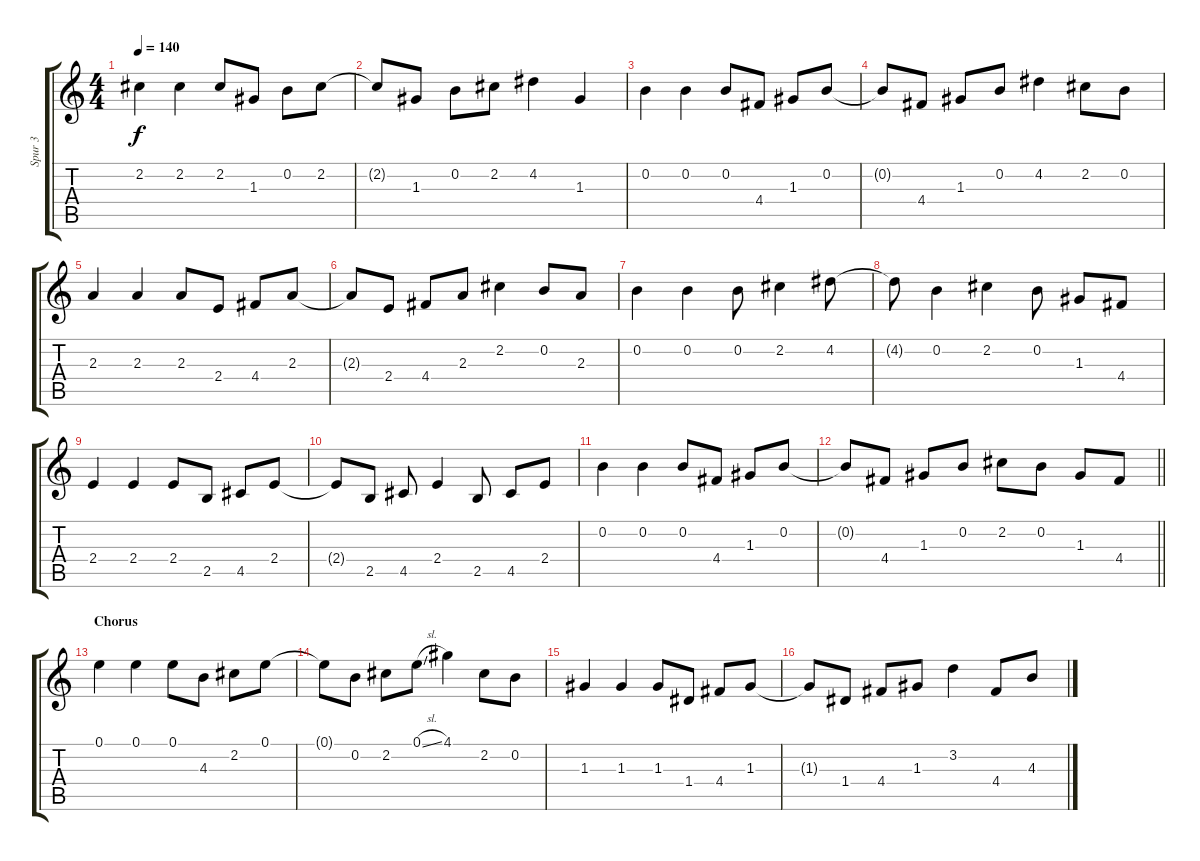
\track ("Spur 3" "Spur 3") {instrument overdrivenguitar}
\staff {score tabs}
\tuning (E4 B3 G3 D3 A2 E2) {hide}
\ts (4 4)
\tempo 140
\clef g2
\ks c
2.2.4{dy f} 2.2.4 2.2.8 1.3.8 0.2.8 2.2.8 |
2.2{t}.8 1.3.8 0.2.8 2.2.8 4.2.4 1.3.4 |
0.2.4 0.2.4 0.2.8 4.4.8 1.3.8 0.2.8 |
0.2{t}.8 4.4.8 1.3.8 0.2.8 4.2.4 2.2.8 0.2.8 |
2.3.4 2.3.4 2.3.8 2.4.8 4.4.8 2.3.8 |
2.3{t}.8 2.4.8 4.4.8 2.3.8 2.2.4 0.2.8 2.3.8 |
0.2.4 0.2.4 0.2.8 2.2.4 4.2.8 |
4.2{t}.8 0.2.4 2.2.4 0.2.8 1.3.8 4.4.8 |
2.4.4 2.4.4 2.4.8 2.5.8 4.5.8 2.4.8 |
2.4{t}.8 2.5.8 4.5.8 2.4.4 2.5.8 4.5.8 2.4.8 |
0.2.4 0.2.4 0.2.8 4.4.8 1.3.8 0.2.8 |
\barLineRight lightlight
0.2{t}.8 4.4.8 1.3.8 0.2.8 2.2.8 0.2.8 1.3.8 4.4.8 |
\section ("" "Chorus")
0.1.4 0.1.4 0.1.8 4.3.8 2.2.8 0.1.8 |
0.1{t}.8 0.2.8 2.2.8 0.1{sl}.8 4.1.4 2.2.8 0.2.8 |
1.3.4 1.3.4 1.3.8 1.4.8 4.4.8 1.3.8 |
1.3{t}.8 1.4.8 4.4.8 1.3.8 3.2.4 4.4.8 4.3.8
